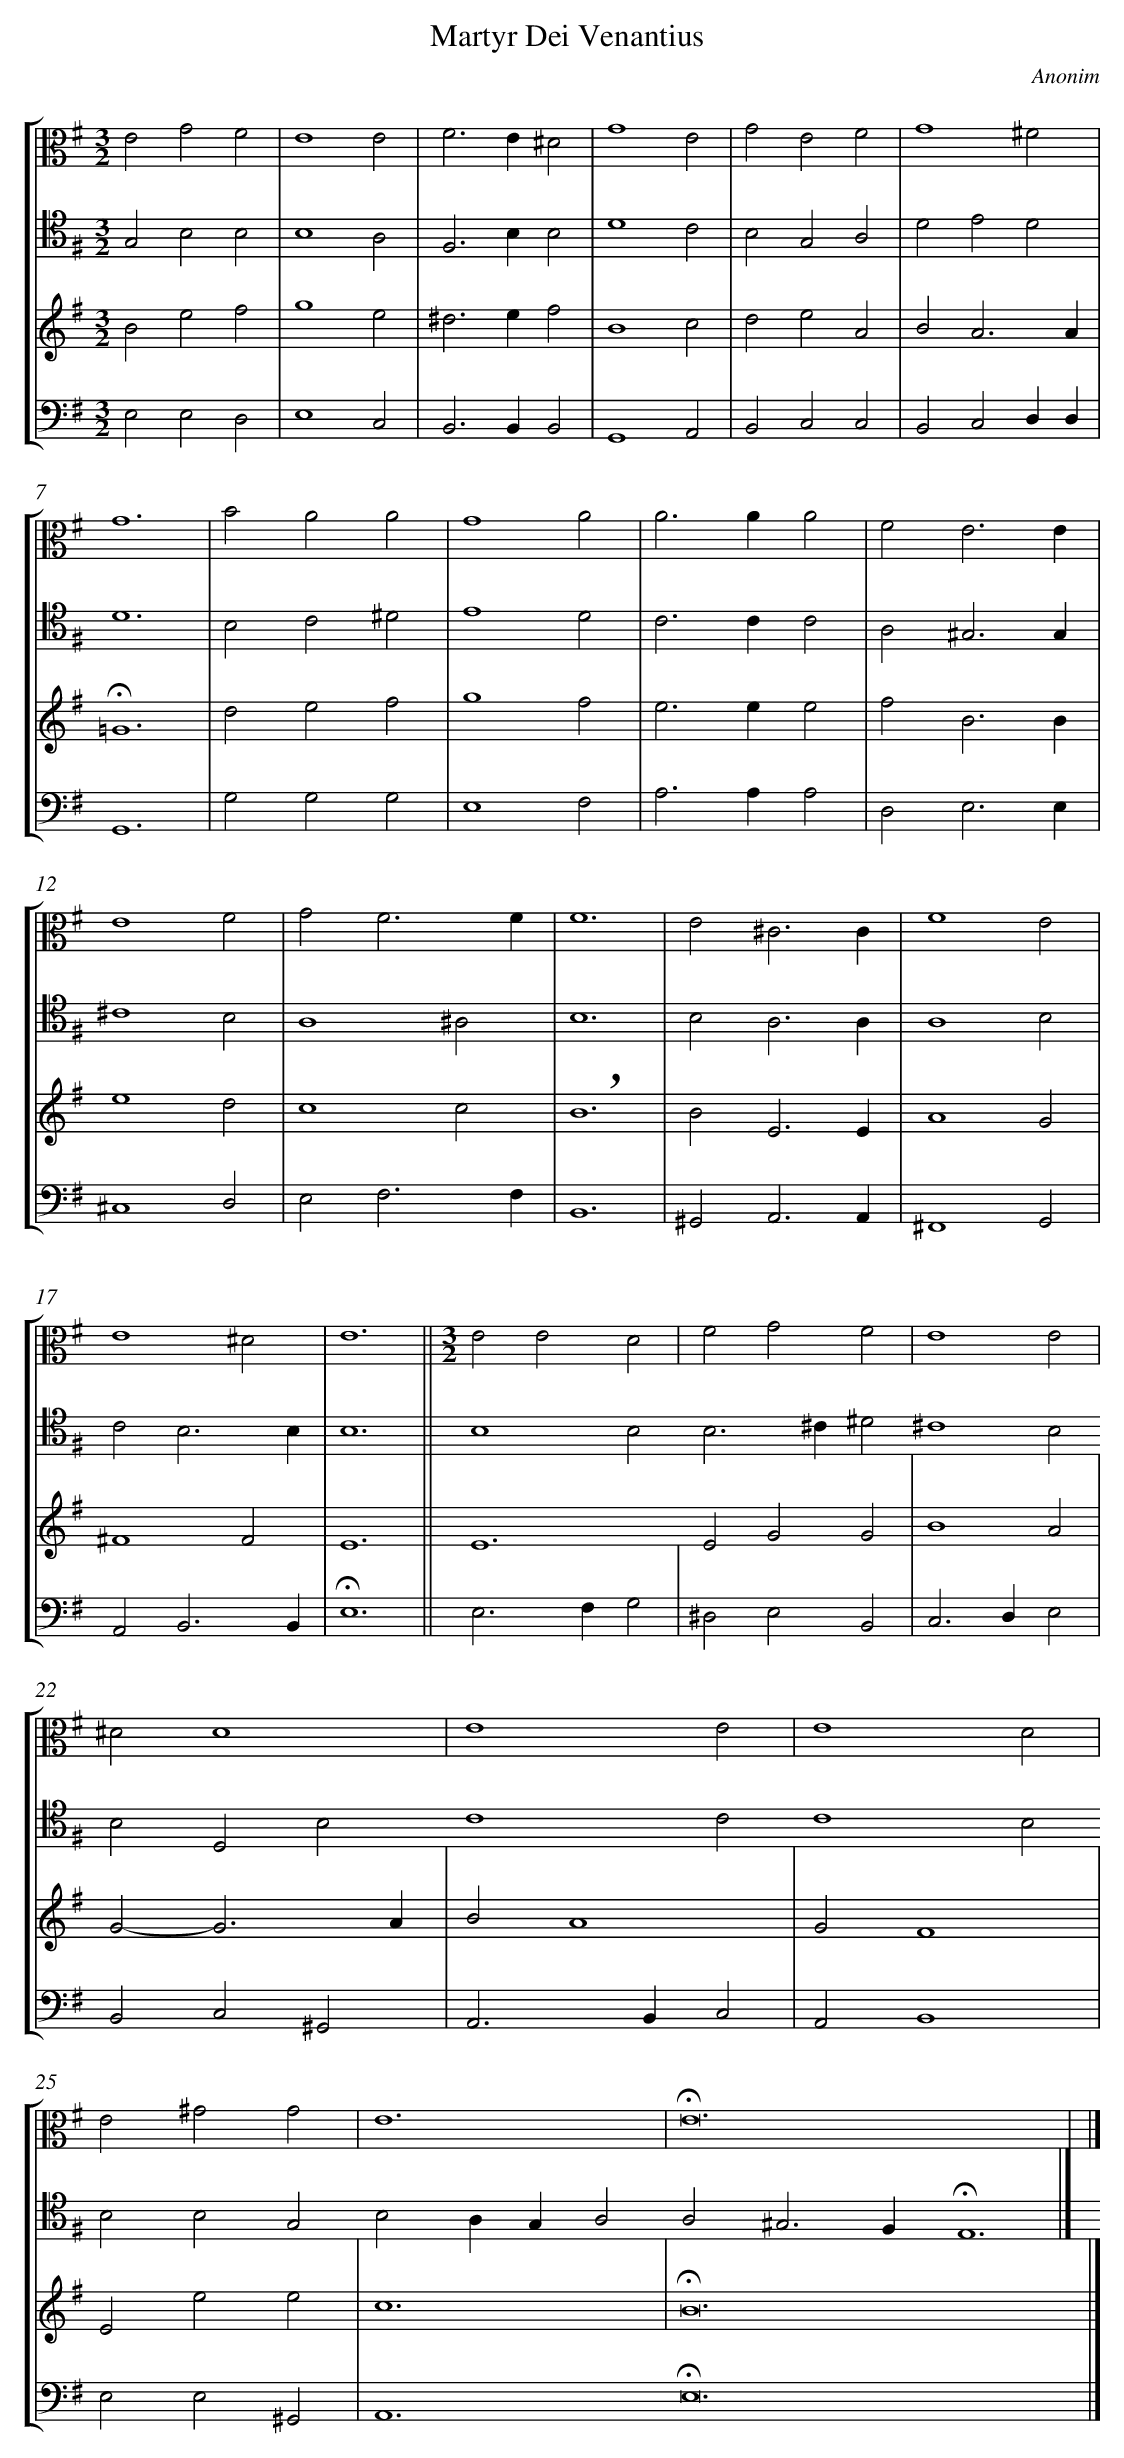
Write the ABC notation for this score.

X:1
T: Martyr Dei Venantius
C: Anonim
L: 1/4
M: 3/2
%%staves [1 2 3 4]
V: 1 clef=alto
V: 2 clef=tenor
V: 3
V: 4 clef=bass
K: G
[V:1] E2G2F2 |
[V:2] G,2B,2B,2 |
[V:3] B2e2f2 |
[V:4] E,2E,2D,2 |
[V:1] E4E2 |
[V:2] B,4A,2 |
[V:3] g4e2 |
[V:4] E,4C,2 |
[V:1] F2>E2^D2 |
[V:2] F,2>B,2B,2 |
[V:3] ^d2>e2f2 |
[V:4] B,,2>B,,2B,,2 |
[V:1] G4E2 |
[V:2] D4C2 |
[V:3] B4c2 |
[V:4] G,,4A,,2 |
[V:1] G2E2F2 |
[V:2] B,2G,2A,2 |
[V:3] d2e2A2 |
[V:4] B,,2C,2C,2 |
[V:1] G4^F2 |
[V:2] D2E2D2 |
[V:3] B2A3A |
[V:4] B,,2C,2D,D, |
[V:1] G6 |
[V:2] D6 |
[V:3] !fermata!=G6 |
[V:4] G,,6 |
[V:1] B2A2A2 |
[V:2] B,2C2^D2 |
[V:3] d2e2f2 |
[V:4] G,2G,2G,2 |
[V:1] G4A2 |
[V:2] E4D2 |
[V:3] g4f2 |
[V:4] E,4F,2 |
[V:1] A2>A2A2 |
[V:2] C2>C2C2 |
[V:3] e2>e2e2 |
[V:4] A,2>A,2A,2 |
[V:1] F2E3E |
[V:2] A,2^G,3G, |
[V:3] f2B3B |
[V:4] D,2E,3E, |
[V:1] E4F2 |
[V:2] ^C4B,2 |
[V:3] e4d2 |
[V:4] ^C,4D,2 |
[V:1] G2F3F |
[V:2] A,4^A,2 |
[V:3] c4c2 |
[V:4] E,2F,3F, |
[V:1] F6 |
[V:2] B,6 |
[V:3] !breath!B6 |
[V:4] B,,6 |
[V:1] E2^C3C |
[V:2] B,2A,3A, |
[V:3] B2E3E |
[V:4] ^G,,2A,,3A,, |
[V:1] F4E2 |
[V:2] A,4B,2 |
[V:3] A4G2 |
[V:4] ^F,,4G,,2 |
[V:1] E4^D2 |
[V:2] C2B,3B, |
[V:3] ^F4F2 |
[V:4] A,,2B,,3B,, |
[V:1] E6 ||
[V:2] B,6 ||
[V:3] E6 ||
[V:4] !fermata!E,6 ||
[V:1] [M:3/2]E2E2D2 |
[V:2] B,4B,2 [|]
[V:3] E6 [|]
[V:4] E,2>F,2G,2 |
[V:1] F2G2F2 |
[V:2] B,2>^C2^D2 [|]
[V:3] E2G2G2 |
[V:4] ^D,2E,2B,,2 |
[V:1] E4E2 |
[V:2] ^C4B,2 [|]
[V:3] B4A2 |
[V:4] C,2>D,2E,2 |
[V:1] ^D2D4 |
[V:2] B,2D,2B,2 [|]
[V:3] G2-G3A |
[V:4] B,,2C,2^G,,2 |
[V:1] E4E2 |
[V:2] C4C2 [|]
[V:3] B2A4 |
[V:4] A,,2>B,,2C,2 |
[V:1] E4D2 |
[V:2] C4B,2 [|]
[V:3] G2F4 |
[V:4] A,,2B,,4 |
[V:1] E2^G2G2 |
[V:2] B,2B,2G,2 [|]
[V:3] E2e2e2 |
[V:4] E,2E,2^G,,2 |
[V:1] E6 |
[V:2] B,2A,G,A,2 [|]
[V:3] c6 |
[V:4] A,,6 [|]
[V:1] !fermata!E12 |
[V:2] A,2^G,3F, [|]
[V:3] !fermata!B12 [|]
[V:4] !fermata!E,12 [|]
[V:1]  |]
[V:2] !fermata!E,6 |]
[V:3]  |]
[V:4]  |]
